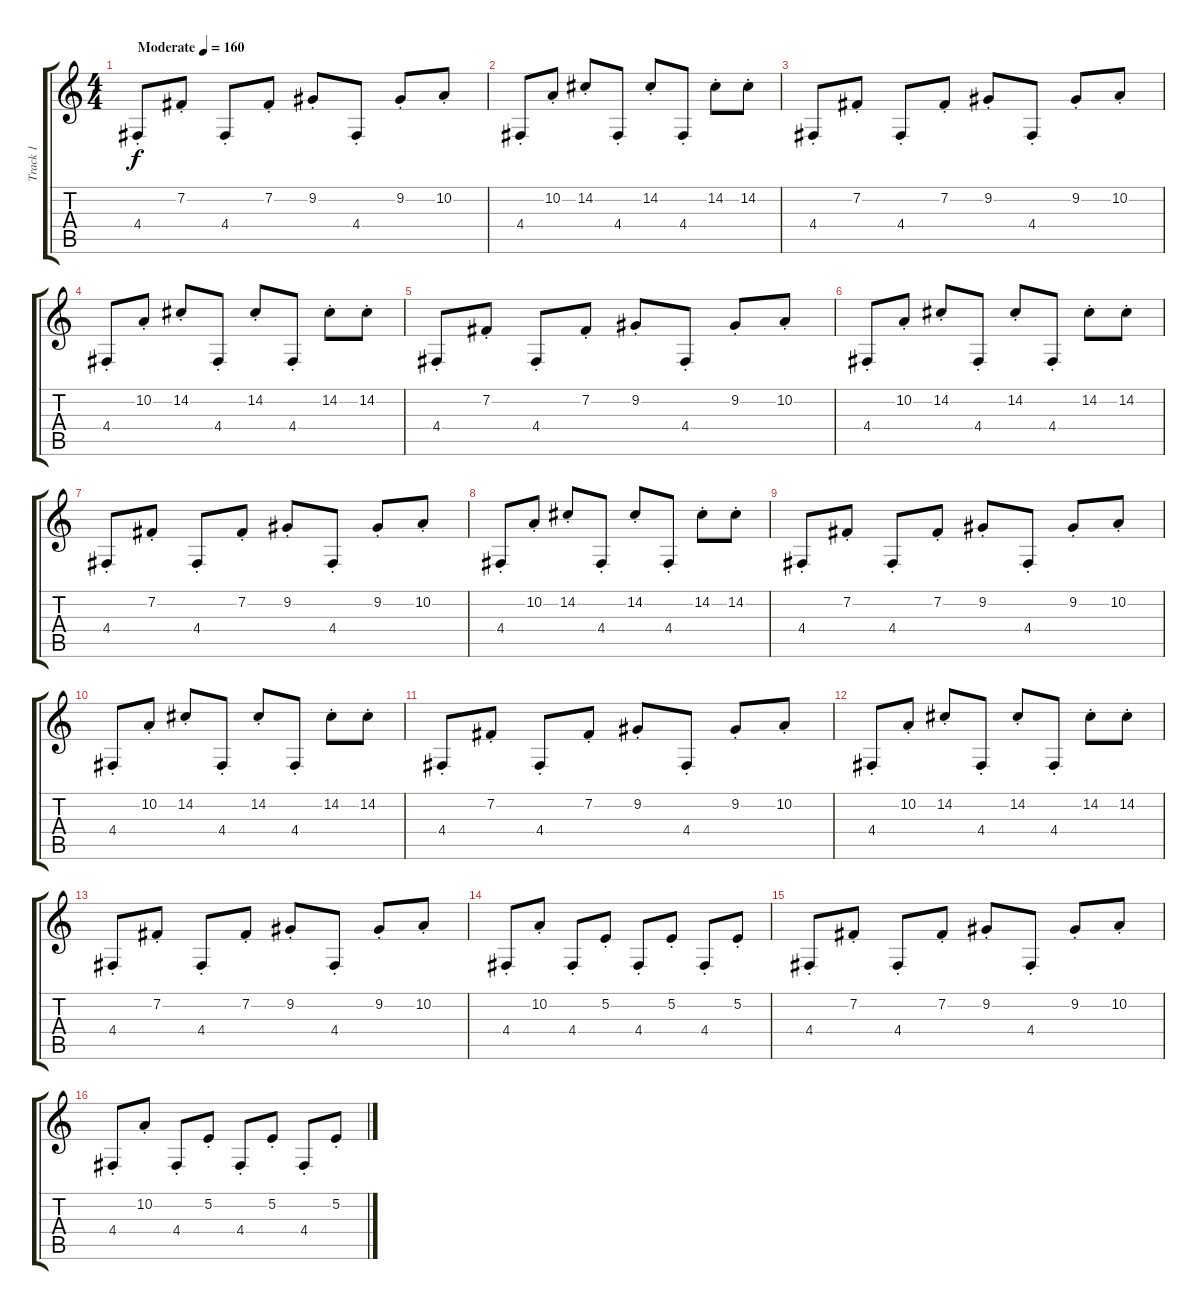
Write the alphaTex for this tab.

\track ("Track 1" "Track 1") {instrument lead2sawtooth}
\staff {score tabs}
\tuning (E4 B3 G3 D3 A2 D2) {hide}
\ts (4 4)
\tempo (160 "Moderate")
\clef g2
\ks c
4.4{st}.8{dy f instrument lead2sawtooth} 7.2{st}.8 4.4{st}.8 7.2{st}.8 9.2{st}.8 4.4{st}.8 9.2{st}.8 10.2{st}.8 |
4.4{st}.8 10.2{st}.8 14.2{st}.8 4.4{st}.8 14.2{st}.8 4.4{st}.8 14.2{st}.8 14.2{st}.8 |
4.4{st}.8 7.2{st}.8 4.4{st}.8 7.2{st}.8 9.2{st}.8 4.4{st}.8 9.2{st}.8 10.2{st}.8 |
4.4{st}.8 10.2{st}.8 14.2{st}.8 4.4{st}.8 14.2{st}.8 4.4{st}.8 14.2{st}.8 14.2{st}.8 |
4.4{st}.8 7.2{st}.8 4.4{st}.8 7.2{st}.8 9.2{st}.8 4.4{st}.8 9.2{st}.8 10.2{st}.8 |
4.4{st}.8 10.2{st}.8 14.2{st}.8 4.4{st}.8 14.2{st}.8 4.4{st}.8 14.2{st}.8 14.2{st}.8 |
4.4{st}.8 7.2{st}.8 4.4{st}.8 7.2{st}.8 9.2{st}.8 4.4{st}.8 9.2{st}.8 10.2{st}.8 |
4.4{st}.8 10.2{st}.8 14.2{st}.8 4.4{st}.8 14.2{st}.8 4.4{st}.8 14.2{st}.8 14.2{st}.8 |
4.4{st}.8 7.2{st}.8 4.4{st}.8 7.2{st}.8 9.2{st}.8 4.4{st}.8 9.2{st}.8 10.2{st}.8 |
4.4{st}.8 10.2{st}.8 14.2{st}.8 4.4{st}.8 14.2{st}.8 4.4{st}.8 14.2{st}.8 14.2{st}.8 |
4.4{st}.8 7.2{st}.8 4.4{st}.8 7.2{st}.8 9.2{st}.8 4.4{st}.8 9.2{st}.8 10.2{st}.8 |
4.4{st}.8 10.2{st}.8 14.2{st}.8 4.4{st}.8 14.2{st}.8 4.4{st}.8 14.2{st}.8 14.2{st}.8 |
4.4{st}.8 7.2{st}.8 4.4{st}.8 7.2{st}.8 9.2{st}.8 4.4{st}.8 9.2{st}.8 10.2{st}.8 |
4.4{st}.8 10.2{st}.8 4.4{st}.8 5.2{st}.8 4.4{st}.8 5.2{st}.8 4.4{st}.8 5.2{st}.8 |
4.4{st}.8 7.2{st}.8 4.4{st}.8 7.2{st}.8 9.2{st}.8 4.4{st}.8 9.2{st}.8 10.2{st}.8 |
4.4{st}.8 10.2{st}.8 4.4{st}.8 5.2{st}.8 4.4{st}.8 5.2{st}.8 4.4{st}.8 5.2{st}.8
